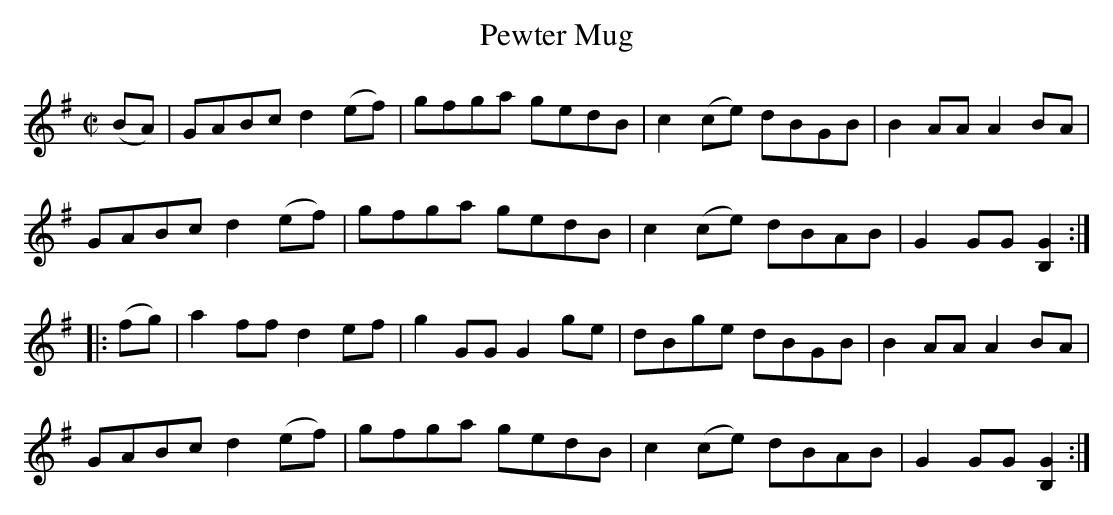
X:1
T:Pewter Mug
M:C|
L:1/8
K:G
(BA) | GABc d2 (ef) | gfga gedB | c2 (ce) dBGB | B2AA A2BA |
GABc d2 (ef) | gfga gedB | c2(ce) dBAB | G2GG [B,2G2] :|
|: (fg) | a2ff d2ef | g2GG G2ge | dBge dBGB | B2AA A2BA |
GABc d2 (ef) | gfga gedB | c2 (ce) dBAB | G2GG [B,2G2] :|]
